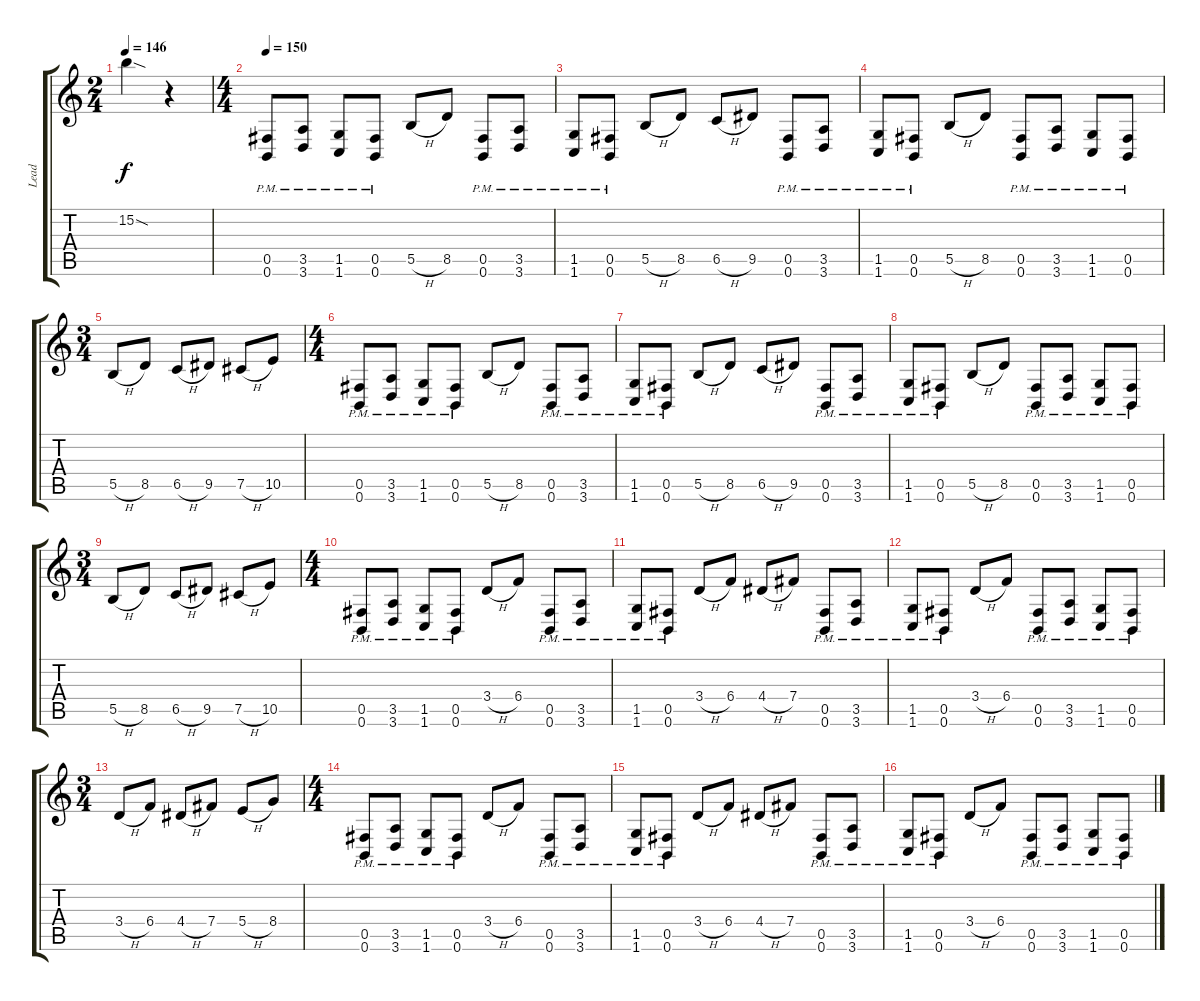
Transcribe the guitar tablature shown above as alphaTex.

\track ("Lead" "Lead") {instrument overdrivenguitar}
\staff {score tabs}
\tuning (Db4 Ab3 E3 B2 Gb2 B1) {hide}
\ts (2 4)
\tempo 146
\clef g2
\ks c
15.2{sod}.4{dy f} r.4 |
\ts (4 4)
\tempo 150
(0.5{pm} 0.6{pm}).8 (3.5{pm} 3.6{pm}).8 (1.5{pm} 1.6{pm}).8 (0.5{pm} 0.6{pm}).8 5.5{h}.8 8.5.8 (0.5{pm} 0.6{pm}).8 (3.5{pm} 3.6{pm}).8 |
(1.5{pm} 1.6{pm}).8 (0.5{pm} 0.6{pm}).8 5.5{h}.8 8.5.8 6.5{h}.8 9.5.8 (0.5{pm} 0.6{pm}).8 (3.5{pm} 3.6{pm}).8 |
(1.5{pm} 1.6{pm}).8 (0.5{pm} 0.6{pm}).8 5.5{h}.8 8.5.8 (0.5{pm} 0.6{pm}).8 (3.5{pm} 3.6{pm}).8 (1.5{pm} 1.6{pm}).8 (0.5{pm} 0.6{pm}).8 |
\ts (3 4)
5.5{h}.8 8.5.8 6.5{h}.8 9.5.8 7.5{h}.8 10.5.8 |
\ts (4 4)
(0.5{pm} 0.6{pm}).8 (3.5{pm} 3.6{pm}).8 (1.5{pm} 1.6{pm}).8 (0.5{pm} 0.6{pm}).8 5.5{h}.8 8.5.8 (0.5{pm} 0.6{pm}).8 (3.5{pm} 3.6{pm}).8 |
(1.5{pm} 1.6{pm}).8 (0.5{pm} 0.6{pm}).8 5.5{h}.8 8.5.8 6.5{h}.8 9.5.8 (0.5{pm} 0.6{pm}).8 (3.5{pm} 3.6{pm}).8 |
(1.5{pm} 1.6{pm}).8 (0.5{pm} 0.6{pm}).8 5.5{h}.8 8.5.8 (0.5{pm} 0.6{pm}).8 (3.5{pm} 3.6{pm}).8 (1.5{pm} 1.6{pm}).8 (0.5{pm} 0.6{pm}).8 |
\ts (3 4)
5.5{h}.8 8.5.8 6.5{h}.8 9.5.8 7.5{h}.8 10.5.8 |
\ts (4 4)
(0.5{pm} 0.6{pm}).8 (3.5{pm} 3.6{pm}).8 (1.5{pm} 1.6{pm}).8 (0.5{pm} 0.6{pm}).8 3.4{h}.8 6.4.8 (0.5{pm} 0.6{pm}).8 (3.5{pm} 3.6{pm}).8 |
(1.5{pm} 1.6{pm}).8 (0.5{pm} 0.6{pm}).8 3.4{h}.8 6.4.8 4.4{h}.8 7.4.8 (0.5{pm} 0.6{pm}).8 (3.5{pm} 3.6{pm}).8 |
(1.5{pm} 1.6{pm}).8 (0.5{pm} 0.6{pm}).8 3.4{h}.8 6.4.8 (0.5{pm} 0.6{pm}).8 (3.5{pm} 3.6{pm}).8 (1.5{pm} 1.6{pm}).8 (0.5{pm} 0.6{pm}).8 |
\ts (3 4)
3.4{h}.8 6.4.8 4.4{h}.8 7.4.8 5.4{h}.8 8.4.8 |
\ts (4 4)
(0.5{pm} 0.6{pm}).8 (3.5{pm} 3.6{pm}).8 (1.5{pm} 1.6{pm}).8 (0.5{pm} 0.6{pm}).8 3.4{h}.8 6.4.8 (0.5{pm} 0.6{pm}).8 (3.5{pm} 3.6{pm}).8 |
(1.5{pm} 1.6{pm}).8 (0.5{pm} 0.6{pm}).8 3.4{h}.8 6.4.8 4.4{h}.8 7.4.8 (0.5{pm} 0.6{pm}).8 (3.5{pm} 3.6{pm}).8 |
(1.5{pm} 1.6{pm}).8 (0.5{pm} 0.6{pm}).8 3.4{h}.8 6.4.8 (0.5{pm} 0.6{pm}).8 (3.5{pm} 3.6{pm}).8 (1.5{pm} 1.6{pm}).8 (0.5{pm} 0.6{pm}).8
